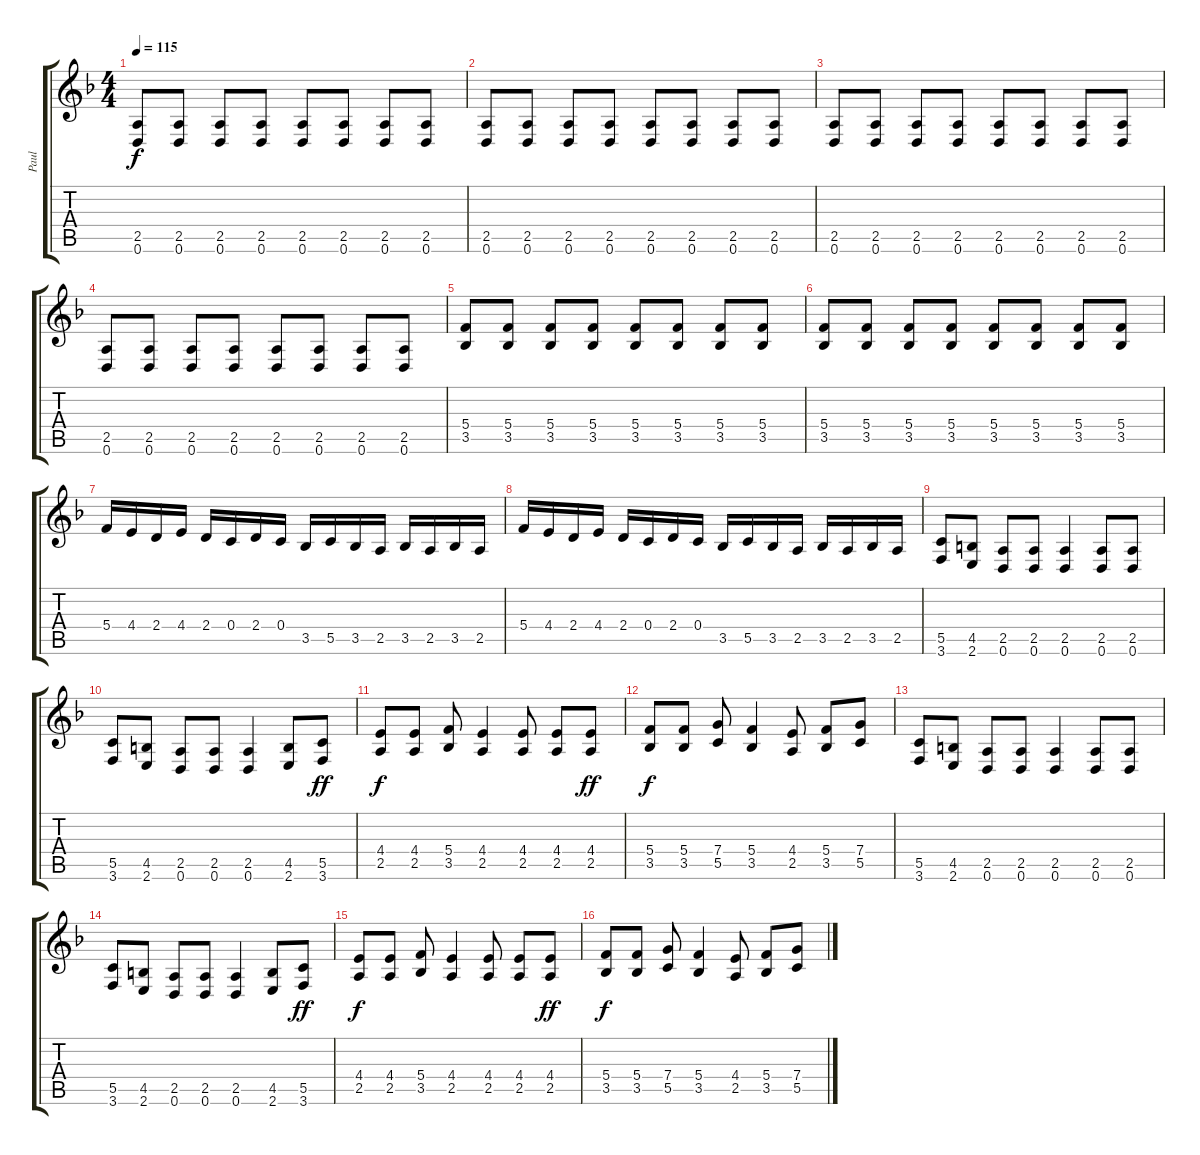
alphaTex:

\track ("Paul" "Paul") {instrument distortionguitar}
\staff {score tabs}
\tuning (D4 A3 F3 C3 G2 D2) {hide}
\ts (4 4)
\tempo 115
\clef g2
\ks dminor
(2.5 0.6).8{dy f} (2.5 0.6).8 (2.5 0.6).8 (2.5 0.6).8 (2.5 0.6).8 (2.5 0.6).8 (2.5 0.6).8 (2.5 0.6).8 |
(2.5 0.6).8 (2.5 0.6).8 (2.5 0.6).8 (2.5 0.6).8 (2.5 0.6).8 (2.5 0.6).8 (2.5 0.6).8 (2.5 0.6).8 |
(2.5 0.6).8 (2.5 0.6).8 (2.5 0.6).8 (2.5 0.6).8 (2.5 0.6).8 (2.5 0.6).8 (2.5 0.6).8 (2.5 0.6).8 |
(2.5 0.6).8 (2.5 0.6).8 (2.5 0.6).8 (2.5 0.6).8 (2.5 0.6).8 (2.5 0.6).8 (2.5 0.6).8 (2.5 0.6).8 |
(5.4 3.5).8 (5.4 3.5).8 (5.4 3.5).8 (5.4 3.5).8 (5.4 3.5).8 (5.4 3.5).8 (5.4 3.5).8 (5.4 3.5).8 |
(5.4 3.5).8 (5.4 3.5).8 (5.4 3.5).8 (5.4 3.5).8 (5.4 3.5).8 (5.4 3.5).8 (5.4 3.5).8 (5.4 3.5).8 |
5.4.16 4.4.16 2.4.16 4.4.16 2.4.16 0.4.16 2.4.16 0.4.16 3.5.16 5.5.16 3.5.16 2.5.16 3.5.16 2.5.16 3.5.16 2.5.16 |
5.4.16 4.4.16 2.4.16 4.4.16 2.4.16 0.4.16 2.4.16 0.4.16 3.5.16 5.5.16 3.5.16 2.5.16 3.5.16 2.5.16 3.5.16 2.5.16 |
(5.5 3.6).8 (4.5 2.6).8 (2.5 0.6).8 (2.5 0.6).8 (2.5 0.6).4 (2.5 0.6).8 (2.5 0.6).8 |
(5.5 3.6).8 (4.5 2.6).8 (2.5 0.6).8 (2.5 0.6).8 (2.5 0.6).4 (4.5 2.6).8 (5.5 3.6).8{dy ff} |
(4.4 2.5).8{dy f} (4.4 2.5).8 (5.4 3.5).8 (4.4 2.5).4 (4.4 2.5).8 (4.4 2.5).8 (4.4 2.5).8{dy ff} |
(5.4 3.5).8{dy f} (5.4 3.5).8 (7.4 5.5).8 (5.4 3.5).4 (4.4 2.5).8 (5.4 3.5).8 (7.4 5.5).8 |
(5.5 3.6).8 (4.5 2.6).8 (2.5 0.6).8 (2.5 0.6).8 (2.5 0.6).4 (2.5 0.6).8 (2.5 0.6).8 |
(5.5 3.6).8 (4.5 2.6).8 (2.5 0.6).8 (2.5 0.6).8 (2.5 0.6).4 (4.5 2.6).8 (5.5 3.6).8{dy ff} |
(4.4 2.5).8{dy f} (4.4 2.5).8 (5.4 3.5).8 (4.4 2.5).4 (4.4 2.5).8 (4.4 2.5).8 (4.4 2.5).8{dy ff} |
(5.4 3.5).8{dy f} (5.4 3.5).8 (7.4 5.5).8 (5.4 3.5).4 (4.4 2.5).8 (5.4 3.5).8 (7.4 5.5).8
